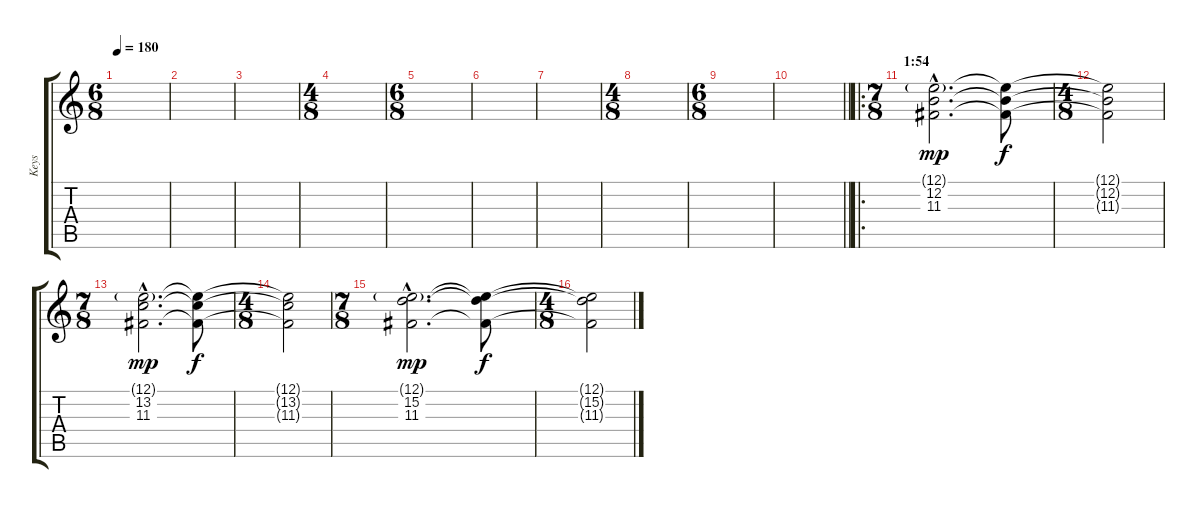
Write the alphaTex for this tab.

\track ("Keys" "Keys") {instrument stringensemble1}
\staff {score tabs}
\tuning (E4 B3 G3 D3 A2 D2) {hide}
\ts (6 8)
\tempo 180
\clef g2
\ks c
|
|
|
\ts (4 8)
|
\ts (6 8)
|
|
|
\ts (4 8)
|
\ts (6 8)
|
\barLineRight lightlight
|
\ro
\ts (7 8)
\section ("" "1:54")
(12.1{g hac} 12.2{hac} 11.3{hac}).2{d dy mp} (12.1{t} 12.2{t} 11.3{t}).8{dy f} |
\ts (4 8)
(12.1{t} 12.2{t} 11.3{t}).2 |
\ts (7 8)
(12.1{g hac} 13.2{hac} 11.3{hac}).2{d dy mp} (12.1{t} 13.2{t} 11.3{t}).8{dy f} |
\ts (4 8)
(12.1{t} 13.2{t} 11.3{t}).2 |
\ts (7 8)
(12.1{g hac} 15.2{hac} 11.3{hac}).2{d dy mp} (12.1{t} 15.2{t} 11.3{t}).8{dy f} |
\ts (4 8)
(12.1{t} 15.2{t} 11.3{t}).2
